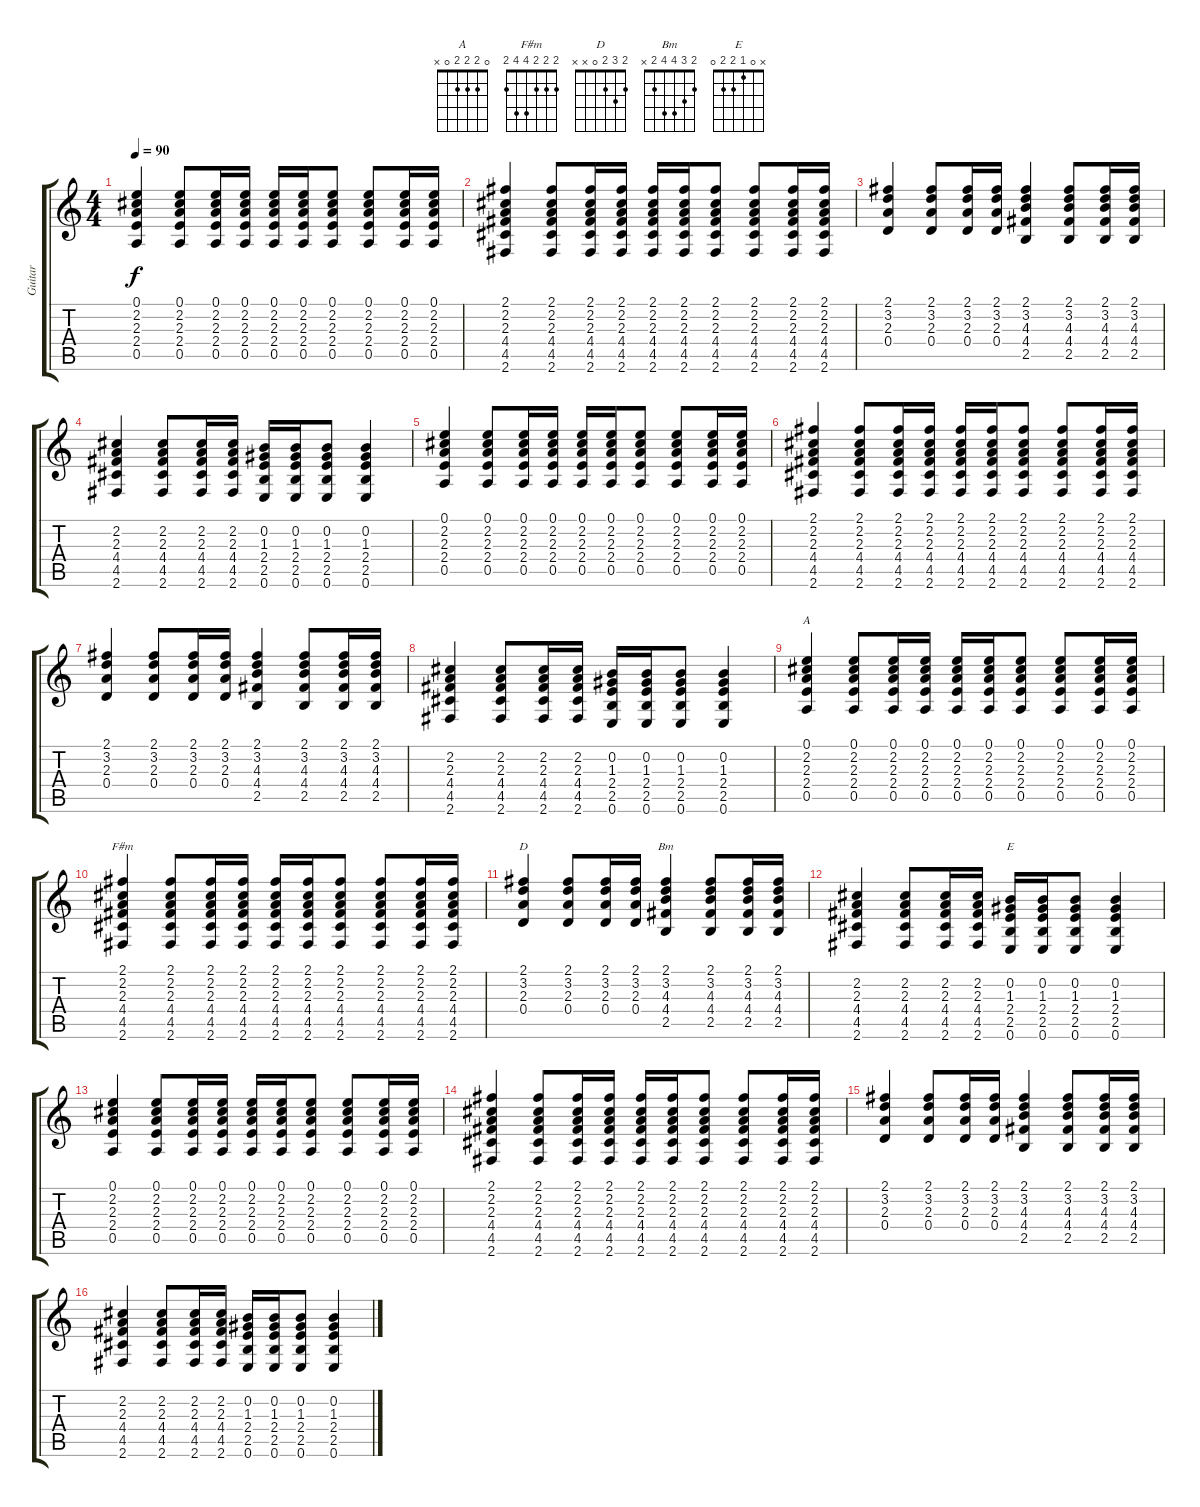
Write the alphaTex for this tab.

\track ("Guitar" "Guitar") {instrument acousticguitarsteel}
\staff {score tabs}
\tuning (E4 B3 G3 D3 A2 E2) {hide}
\chord ("A" 0 2 2 2 0 x)
\chord ("F#m" 2 2 2 4 4 2)
\chord ("D" 2 3 2 0 x x)
\chord ("Bm" 2 3 4 4 2 x)
\chord ("E" x 0 1 2 2 0)
\ts (4 4)
\tempo 90
\clef g2
\ks c
(0.1 2.2 2.3 2.4 0.5).4{dy f instrument acousticguitarsteel} (0.1 2.2 2.3 2.4 0.5).8 (0.1 2.2 2.3 2.4 0.5).16 (0.1 2.2 2.3 2.4 0.5).16 (0.1 2.2 2.3 2.4 0.5).16 (0.1 2.2 2.3 2.4 0.5).16 (0.1 2.2 2.3 2.4 0.5).8 (0.1 2.2 2.3 2.4 0.5).8 (0.1 2.2 2.3 2.4 0.5).16 (0.1 2.2 2.3 2.4 0.5).16 |
(2.1 2.2 2.3 4.4 4.5 2.6).4 (2.1 2.2 2.3 4.4 4.5 2.6).8 (2.1 2.2 2.3 4.4 4.5 2.6).16 (2.1 2.2 2.3 4.4 4.5 2.6).16 (2.1 2.2 2.3 4.4 4.5 2.6).16 (2.1 2.2 2.3 4.4 4.5 2.6).16 (2.1 2.2 2.3 4.4 4.5 2.6).8 (2.1 2.2 2.3 4.4 4.5 2.6).8 (2.1 2.2 2.3 4.4 4.5 2.6).16 (2.1 2.2 2.3 4.4 4.5 2.6).16 |
(2.1 3.2 2.3 0.4).4 (2.1 3.2 2.3 0.4).8 (2.1 3.2 2.3 0.4).16 (2.1 3.2 2.3 0.4).16 (2.1 3.2 4.3 4.4 2.5).4 (2.1 3.2 4.3 4.4 2.5).8 (2.1 3.2 4.3 4.4 2.5).16 (2.1 3.2 4.3 4.4 2.5).16 |
(2.2 2.3 4.4 4.5 2.6).4 (2.2 2.3 4.4 4.5 2.6).8 (2.2 2.3 4.4 4.5 2.6).16 (2.2 2.3 4.4 4.5 2.6).16 (0.2 1.3 2.4 2.5 0.6).16 (0.2 1.3 2.4 2.5 0.6).16 (0.2 1.3 2.4 2.5 0.6).8 (0.2 1.3 2.4 2.5 0.6).4 |
(0.1 2.2 2.3 2.4 0.5).4 (0.1 2.2 2.3 2.4 0.5).8 (0.1 2.2 2.3 2.4 0.5).16 (0.1 2.2 2.3 2.4 0.5).16 (0.1 2.2 2.3 2.4 0.5).16 (0.1 2.2 2.3 2.4 0.5).16 (0.1 2.2 2.3 2.4 0.5).8 (0.1 2.2 2.3 2.4 0.5).8 (0.1 2.2 2.3 2.4 0.5).16 (0.1 2.2 2.3 2.4 0.5).16 |
(2.1 2.2 2.3 4.4 4.5 2.6).4 (2.1 2.2 2.3 4.4 4.5 2.6).8 (2.1 2.2 2.3 4.4 4.5 2.6).16 (2.1 2.2 2.3 4.4 4.5 2.6).16 (2.1 2.2 2.3 4.4 4.5 2.6).16 (2.1 2.2 2.3 4.4 4.5 2.6).16 (2.1 2.2 2.3 4.4 4.5 2.6).8 (2.1 2.2 2.3 4.4 4.5 2.6).8 (2.1 2.2 2.3 4.4 4.5 2.6).16 (2.1 2.2 2.3 4.4 4.5 2.6).16 |
(2.1 3.2 2.3 0.4).4 (2.1 3.2 2.3 0.4).8 (2.1 3.2 2.3 0.4).16 (2.1 3.2 2.3 0.4).16 (2.1 3.2 4.3 4.4 2.5).4 (2.1 3.2 4.3 4.4 2.5).8 (2.1 3.2 4.3 4.4 2.5).16 (2.1 3.2 4.3 4.4 2.5).16 |
(2.2 2.3 4.4 4.5 2.6).4 (2.2 2.3 4.4 4.5 2.6).8 (2.2 2.3 4.4 4.5 2.6).16 (2.2 2.3 4.4 4.5 2.6).16 (0.2 1.3 2.4 2.5 0.6).16 (0.2 1.3 2.4 2.5 0.6).16 (0.2 1.3 2.4 2.5 0.6).8 (0.2 1.3 2.4 2.5 0.6).4 |
(0.1 2.2 2.3 2.4 0.5).4{ch "A"} (0.1 2.2 2.3 2.4 0.5).8 (0.1 2.2 2.3 2.4 0.5).16 (0.1 2.2 2.3 2.4 0.5).16 (0.1 2.2 2.3 2.4 0.5).16 (0.1 2.2 2.3 2.4 0.5).16 (0.1 2.2 2.3 2.4 0.5).8 (0.1 2.2 2.3 2.4 0.5).8 (0.1 2.2 2.3 2.4 0.5).16 (0.1 2.2 2.3 2.4 0.5).16 |
(2.1 2.2 2.3 4.4 4.5 2.6).4{ch "F#m"} (2.1 2.2 2.3 4.4 4.5 2.6).8 (2.1 2.2 2.3 4.4 4.5 2.6).16 (2.1 2.2 2.3 4.4 4.5 2.6).16 (2.1 2.2 2.3 4.4 4.5 2.6).16 (2.1 2.2 2.3 4.4 4.5 2.6).16 (2.1 2.2 2.3 4.4 4.5 2.6).8 (2.1 2.2 2.3 4.4 4.5 2.6).8 (2.1 2.2 2.3 4.4 4.5 2.6).16 (2.1 2.2 2.3 4.4 4.5 2.6).16 |
(2.1 3.2 2.3 0.4).4{ch "D"} (2.1 3.2 2.3 0.4).8 (2.1 3.2 2.3 0.4).16 (2.1 3.2 2.3 0.4).16 (2.1 3.2 4.3 4.4 2.5).4{ch "Bm"} (2.1 3.2 4.3 4.4 2.5).8 (2.1 3.2 4.3 4.4 2.5).16 (2.1 3.2 4.3 4.4 2.5).16 |
(2.2 2.3 4.4 4.5 2.6).4 (2.2 2.3 4.4 4.5 2.6).8 (2.2 2.3 4.4 4.5 2.6).16 (2.2 2.3 4.4 4.5 2.6).16 (0.2 1.3 2.4 2.5 0.6).16{ch "E"} (0.2 1.3 2.4 2.5 0.6).16 (0.2 1.3 2.4 2.5 0.6).8 (0.2 1.3 2.4 2.5 0.6).4 |
(0.1 2.2 2.3 2.4 0.5).4 (0.1 2.2 2.3 2.4 0.5).8 (0.1 2.2 2.3 2.4 0.5).16 (0.1 2.2 2.3 2.4 0.5).16 (0.1 2.2 2.3 2.4 0.5).16 (0.1 2.2 2.3 2.4 0.5).16 (0.1 2.2 2.3 2.4 0.5).8 (0.1 2.2 2.3 2.4 0.5).8 (0.1 2.2 2.3 2.4 0.5).16 (0.1 2.2 2.3 2.4 0.5).16 |
(2.1 2.2 2.3 4.4 4.5 2.6).4 (2.1 2.2 2.3 4.4 4.5 2.6).8 (2.1 2.2 2.3 4.4 4.5 2.6).16 (2.1 2.2 2.3 4.4 4.5 2.6).16 (2.1 2.2 2.3 4.4 4.5 2.6).16 (2.1 2.2 2.3 4.4 4.5 2.6).16 (2.1 2.2 2.3 4.4 4.5 2.6).8 (2.1 2.2 2.3 4.4 4.5 2.6).8 (2.1 2.2 2.3 4.4 4.5 2.6).16 (2.1 2.2 2.3 4.4 4.5 2.6).16 |
(2.1 3.2 2.3 0.4).4 (2.1 3.2 2.3 0.4).8 (2.1 3.2 2.3 0.4).16 (2.1 3.2 2.3 0.4).16 (2.1 3.2 4.3 4.4 2.5).4 (2.1 3.2 4.3 4.4 2.5).8 (2.1 3.2 4.3 4.4 2.5).16 (2.1 3.2 4.3 4.4 2.5).16 |
(2.2 2.3 4.4 4.5 2.6).4 (2.2 2.3 4.4 4.5 2.6).8 (2.2 2.3 4.4 4.5 2.6).16 (2.2 2.3 4.4 4.5 2.6).16 (0.2 1.3 2.4 2.5 0.6).16 (0.2 1.3 2.4 2.5 0.6).16 (0.2 1.3 2.4 2.5 0.6).8 (0.2 1.3 2.4 2.5 0.6).4
